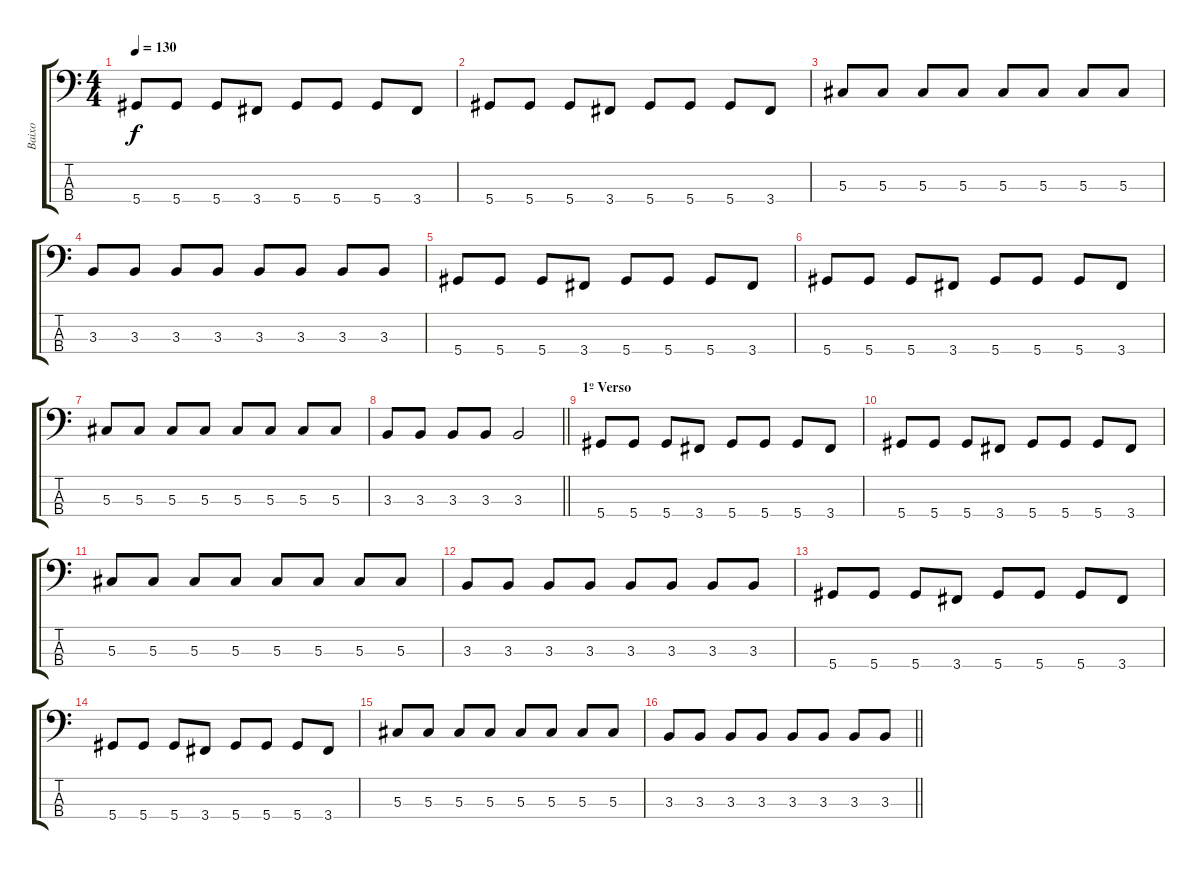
\track ("Baixo" "Baixo") {instrument electricbassfinger}
\staff {score tabs}
\tuning (Gb2 Db2 Ab1 Eb1) {hide}
\ts (4 4)
\tempo 130
\clef f4
\ks c
5.4.8{dy f} 5.4.8 5.4.8 3.4.8 5.4.8 5.4.8 5.4.8 3.4.8 |
5.4.8 5.4.8 5.4.8 3.4.8 5.4.8 5.4.8 5.4.8 3.4.8 |
5.3.8 5.3.8 5.3.8 5.3.8 5.3.8 5.3.8 5.3.8 5.3.8 |
3.3.8 3.3.8 3.3.8 3.3.8 3.3.8 3.3.8 3.3.8 3.3.8 |
5.4.8 5.4.8 5.4.8 3.4.8 5.4.8 5.4.8 5.4.8 3.4.8 |
5.4.8 5.4.8 5.4.8 3.4.8 5.4.8 5.4.8 5.4.8 3.4.8 |
5.3.8 5.3.8 5.3.8 5.3.8 5.3.8 5.3.8 5.3.8 5.3.8 |
\barLineRight lightlight
3.3.8 3.3.8 3.3.8 3.3.8 3.3.2 |
\section ("" "1º Verso")
5.4.8 5.4.8 5.4.8 3.4.8 5.4.8 5.4.8 5.4.8 3.4.8 |
5.4.8 5.4.8 5.4.8 3.4.8 5.4.8 5.4.8 5.4.8 3.4.8 |
5.3.8 5.3.8 5.3.8 5.3.8 5.3.8 5.3.8 5.3.8 5.3.8 |
3.3.8 3.3.8 3.3.8 3.3.8 3.3.8 3.3.8 3.3.8 3.3.8 |
5.4.8 5.4.8 5.4.8 3.4.8 5.4.8 5.4.8 5.4.8 3.4.8 |
5.4.8 5.4.8 5.4.8 3.4.8 5.4.8 5.4.8 5.4.8 3.4.8 |
5.3.8 5.3.8 5.3.8 5.3.8 5.3.8 5.3.8 5.3.8 5.3.8 |
\barLineRight lightlight
3.3.8 3.3.8 3.3.8 3.3.8 3.3.8 3.3.8 3.3.8 3.3.8
